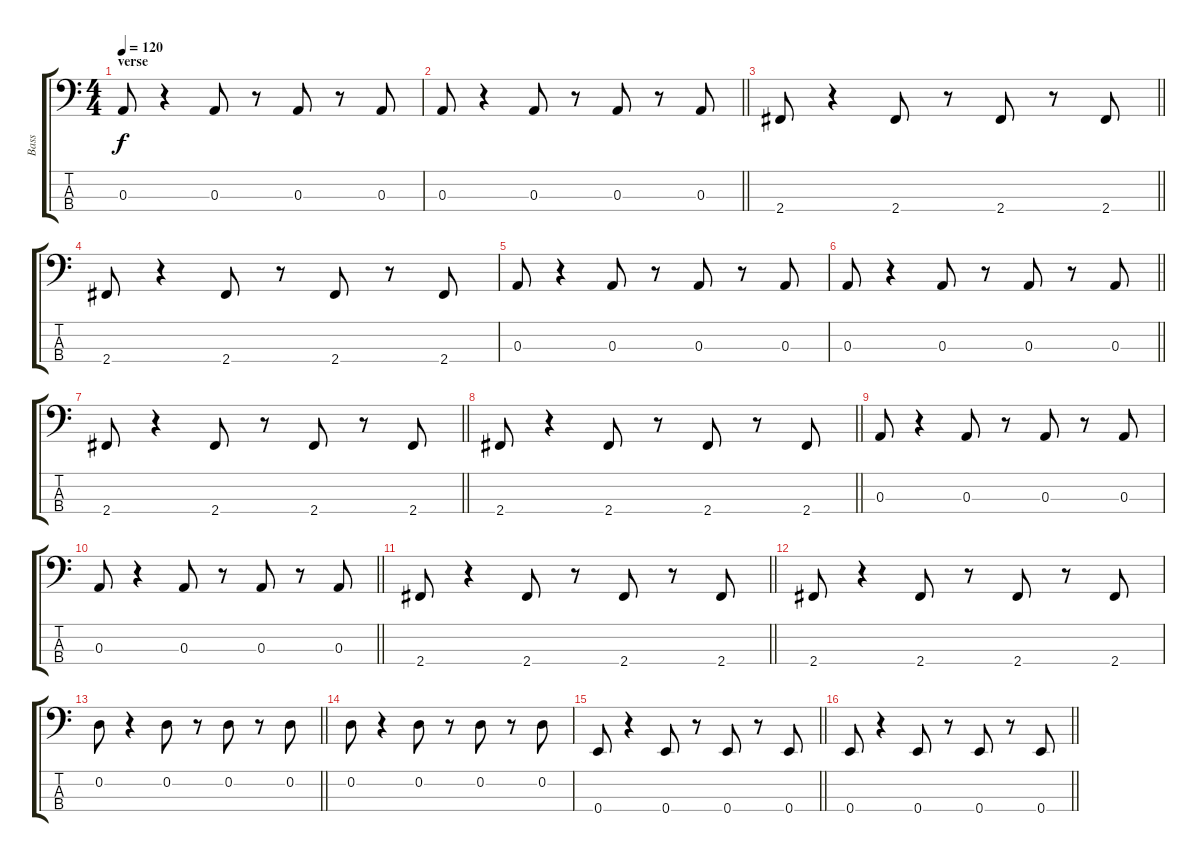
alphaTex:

\track ("Bass" "Bass") {instrument electricbassfinger}
\staff {score tabs}
\tuning (G2 D2 A1 E1) {hide}
\ts (4 4)
\section ("" "verse")
\tempo 120
\clef f4
\ks c
0.3.8{dy f} r.4 0.3.8 r.8 0.3.8 r.8 0.3.8 |
\barLineRight lightlight
0.3.8 r.4 0.3.8 r.8 0.3.8 r.8 0.3.8 |
\barLineRight lightlight
2.4.8 r.4 2.4.8 r.8 2.4.8 r.8 2.4.8 |
2.4.8 r.4 2.4.8 r.8 2.4.8 r.8 2.4.8 |
0.3.8 r.4 0.3.8 r.8 0.3.8 r.8 0.3.8 |
\barLineRight lightlight
0.3.8 r.4 0.3.8 r.8 0.3.8 r.8 0.3.8 |
\barLineRight lightlight
2.4.8 r.4 2.4.8 r.8 2.4.8 r.8 2.4.8 |
\barLineRight lightlight
2.4.8 r.4 2.4.8 r.8 2.4.8 r.8 2.4.8 |
0.3.8 r.4 0.3.8 r.8 0.3.8 r.8 0.3.8 |
\barLineRight lightlight
0.3.8 r.4 0.3.8 r.8 0.3.8 r.8 0.3.8 |
\barLineRight lightlight
2.4.8 r.4 2.4.8 r.8 2.4.8 r.8 2.4.8 |
2.4.8 r.4 2.4.8 r.8 2.4.8 r.8 2.4.8 |
\barLineRight lightlight
0.2.8 r.4 0.2.8 r.8 0.2.8 r.8 0.2.8 |
0.2.8 r.4 0.2.8 r.8 0.2.8 r.8 0.2.8 |
\barLineRight lightlight
0.4.8 r.4 0.4.8 r.8 0.4.8 r.8 0.4.8 |
\barLineRight lightlight
0.4.8 r.4 0.4.8 r.8 0.4.8 r.8 0.4.8
